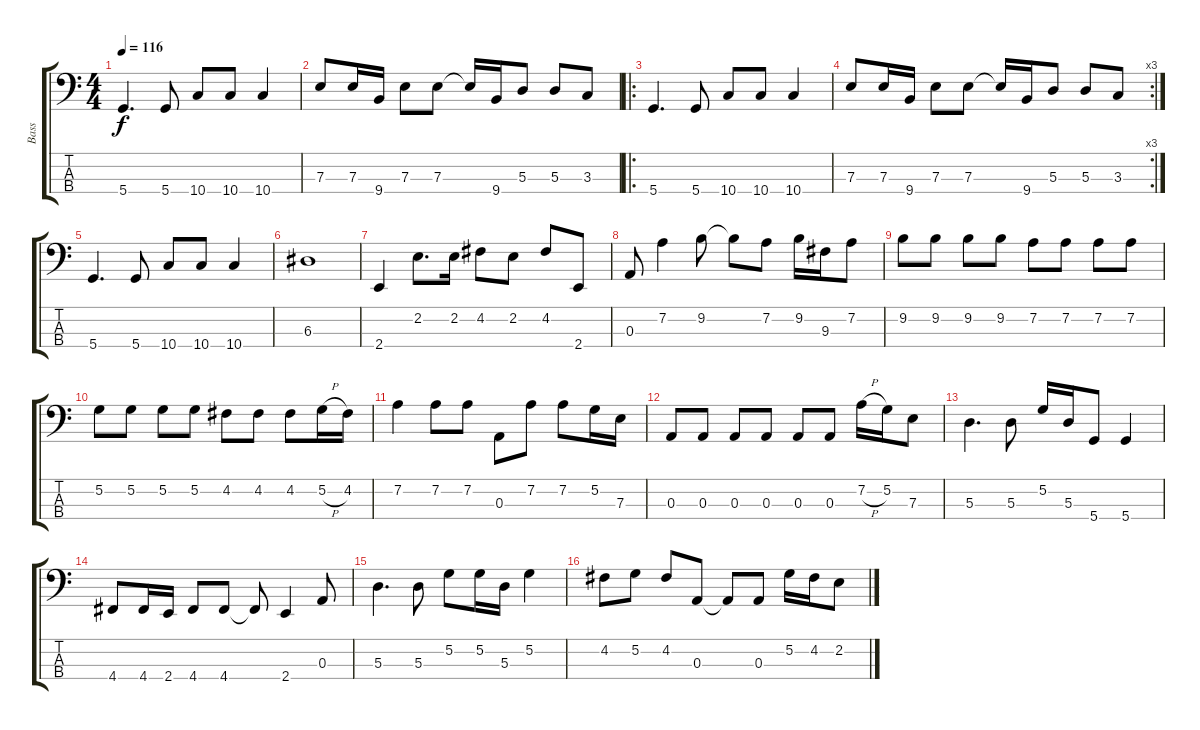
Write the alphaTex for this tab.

\track ("Bass" "Bass") {instrument electricbassfinger}
\staff {score tabs}
\tuning (G2 D2 A1 D1) {hide}
\ts (4 4)
\tempo 116
\clef f4
\ks c
5.4.4{d dy f} 5.4.8 10.4.8 10.4.8 10.4.4 |
7.3.8 7.3.16 9.4.16 7.3.8 7.3.8 7.3{t}.16 9.4.16 5.3.8 5.3.8 3.3.8 |
\ro
5.4.4{d} 5.4.8 10.4.8 10.4.8 10.4.4 |
\rc 3
7.3.8 7.3.16 9.4.16 7.3.8 7.3.8 7.3{t}.16 9.4.16 5.3.8 5.3.8 3.3.8 |
5.4.4{d} 5.4.8 10.4.8 10.4.8 10.4.4 |
6.3.1 |
2.4.4 2.2.8{d} 2.2.16 4.2.8 2.2.8 4.2.8 2.4.8 |
0.3.8 7.2.4 9.2.8 9.2{t}.8 7.2.8 9.2.16 9.3.16 7.2.8 |
9.2.8 9.2.8 9.2.8 9.2.8 7.2.8 7.2.8 7.2.8 7.2.8 |
5.2.8 5.2.8 5.2.8 5.2.8 4.2.8 4.2.8 4.2.8 5.2{h}.16 4.2.16 |
7.2.4 7.2.8 7.2.8 0.3.8 7.2.8 7.2.8 5.2.16 7.3.16 |
0.3.8 0.3.8 0.3.8 0.3.8 0.3.8 0.3.8 7.2{h}.16 5.2.16 7.3.8 |
5.3.4{d} 5.3.8 5.2.16 5.3.16 5.4.8 5.4.4 |
4.4.8 4.4.16 2.4.16 4.4.8 4.4.8 4.4{t}.8 2.4.4 0.3.8 |
5.3.4{d} 5.3.8 5.2.8 5.2.16 5.3.16 5.2.4 |
4.2.8 5.2.8 4.2.8 0.3.8 0.3{t}.8 0.3.8 5.2.16 4.2.16 2.2.8
